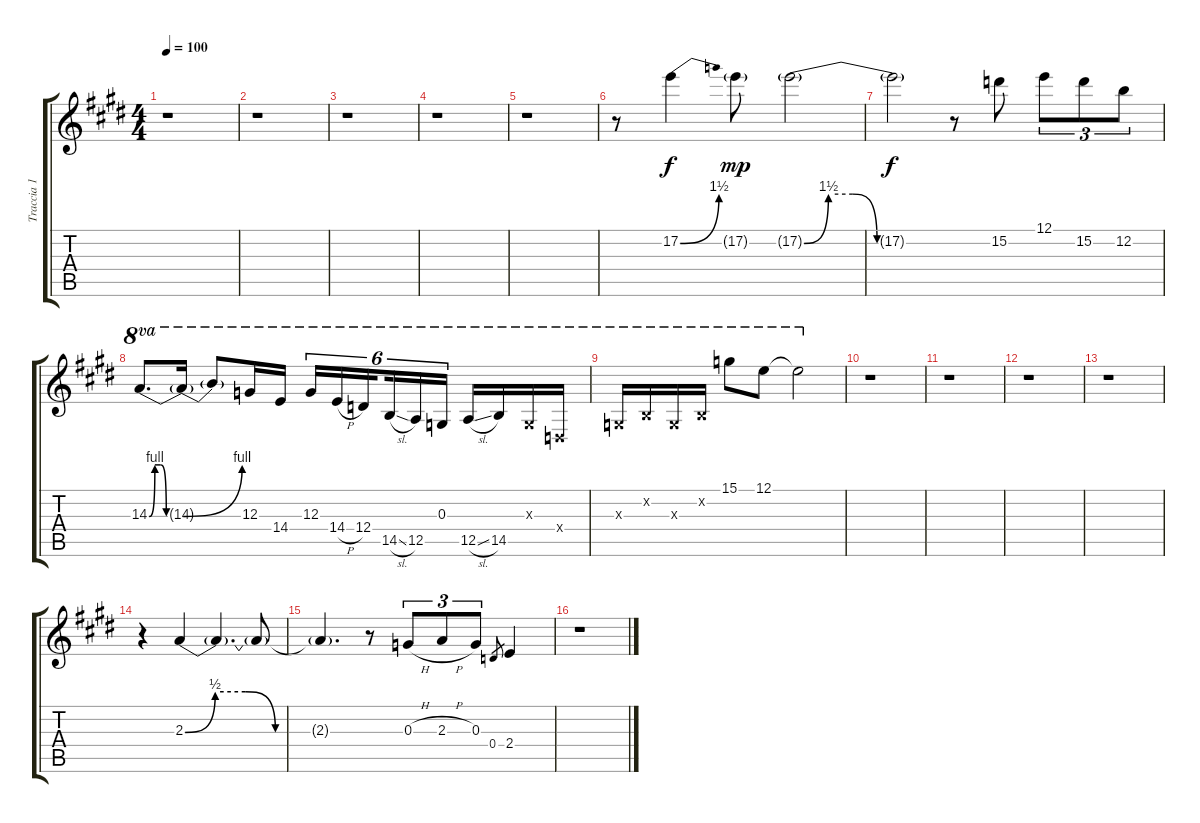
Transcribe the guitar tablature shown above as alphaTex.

\track ("Traccia 1" "Traccia 1") {instrument overdrivenguitar}
\staff {score tabs}
\tuning (E4 B3 G3 D3 A2 E2) {hide}
\ts (4 4)
\tempo 100
\clef g2
\ks e
r.1{dy mf} |
r.1 |
r.1 |
r.1 |
r.1 |
r.8 17.2{be (bend 0 0 60 6)}.4{dy f} 17.2{g}.8{dy mp} 17.2{be (custom 0 0 10 6 20 6 30 0 60 0) g}.2 |
17.2{t}.2{dy f} r.8 15.2.8 12.1.8{tu (3 2)} 15.2.8{tu (3 2)} 12.2.8{tu (3 2)} |
14.3{be (custom 0 0 10 4 20 4 30 0 60 0)}.8{d ot 8va} 14.3{be (bend 0 0 60 4) t}.16{ot 8va} 14.3{t}.8{ot 8va} 12.3.16{ot 8va} 14.4.16{ot 8va} 12.3.16{tu (6 4) ot 8va} 14.4{h}.16{tu (6 4) ot 8va} 12.4.16{tu (6 4) ot 8va beam splitsecondary} 14.5{sl}.16{tu (6 4) ot 8va} 12.5.16{tu (6 4) ot 8va} 0.3.16{tu (6 4) ot 8va} 12.5{sl}.16{ot 8va} 14.5.16{ot 8va} 0.3{x}.16{ot 8va} 0.4{x}.16{ot 8va} |
0.3{x}.16{ot 8va} 0.2{x}.16{ot 8va} 0.3{x}.16{ot 8va} 0.2{x}.16{ot 8va} 15.1.8{ot 8va} 12.1.8{ot 8va} 12.1{t}.2{ot 8va} |
r.1 |
r.1 |
r.1 |
r.1 |
r.4 2.3{be (custom 0 0 10 2 20 2 30 0 60 0)}.4 2.3{t}.4{d} 2.3{t}.8 |
2.3{t}.4{d} r.8 0.3{h}.8{tu (3 2)} 2.3{h}.8{tu (3 2)} 0.3.8{tu (3 2)} 0.4.8{gr} 2.4.4 |
r.1
